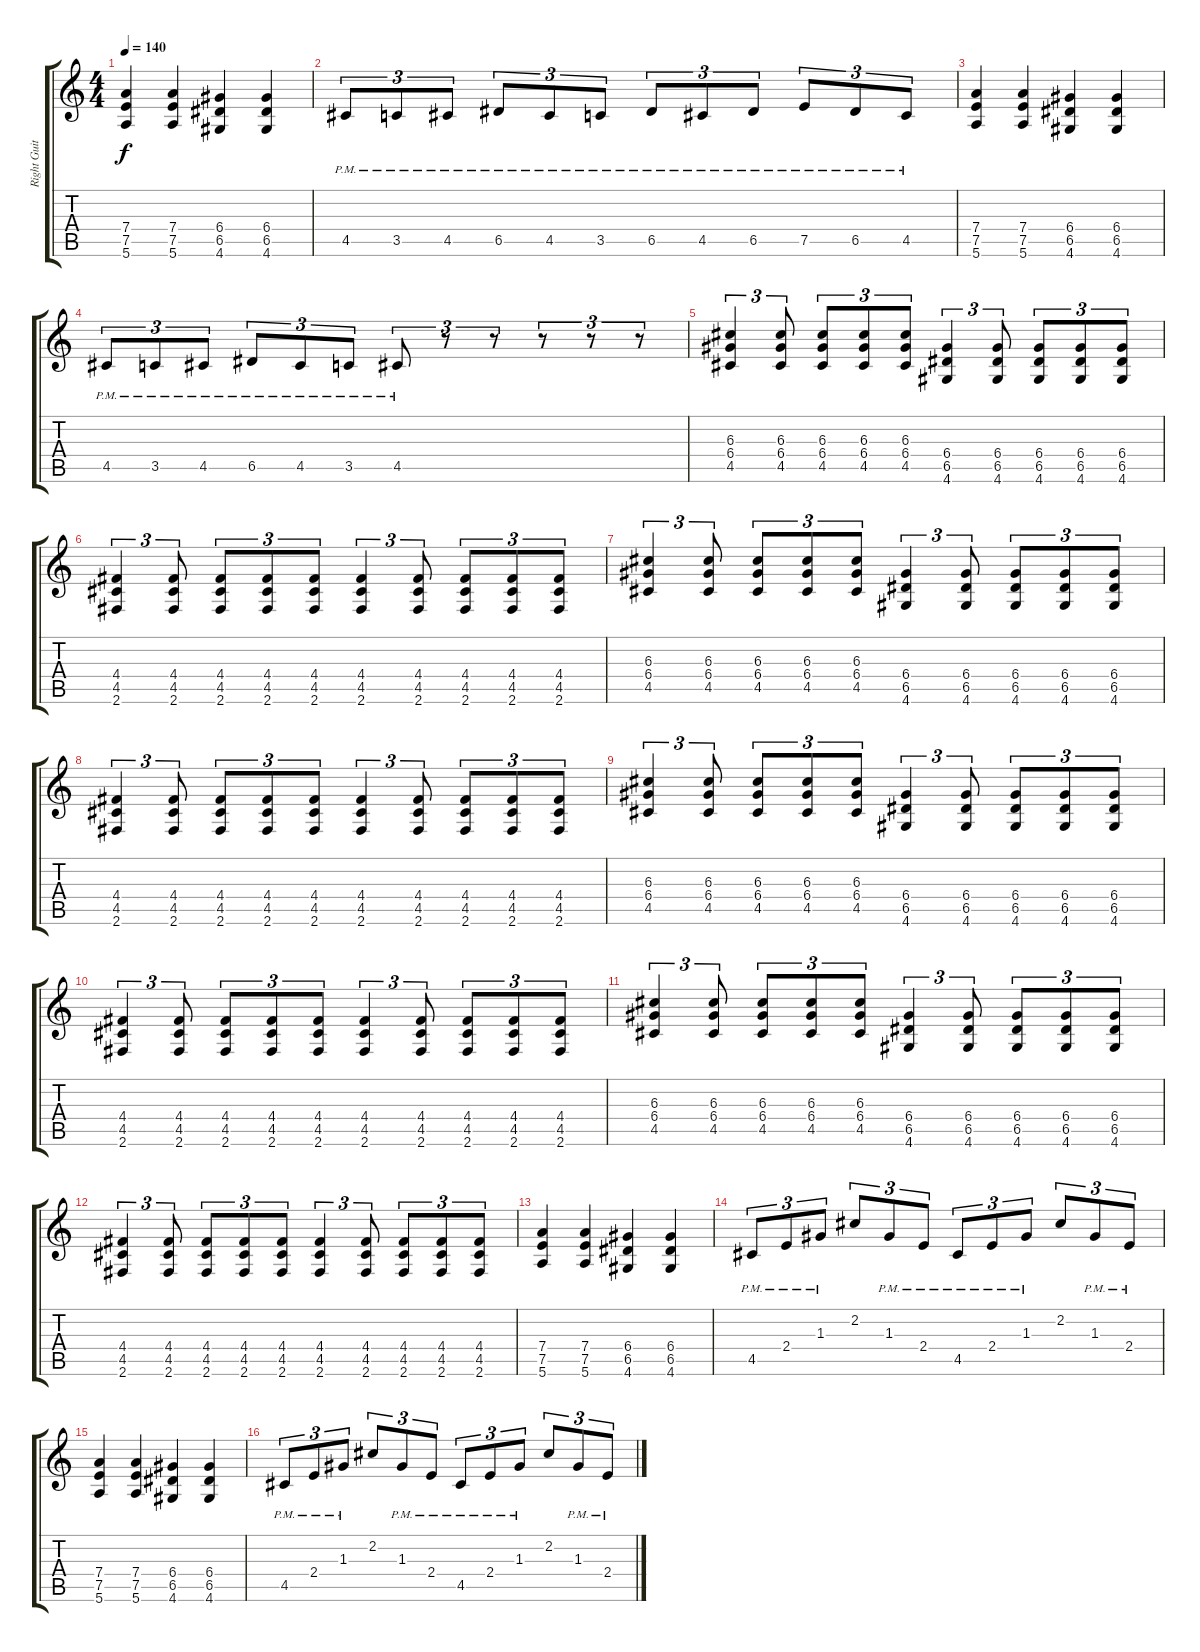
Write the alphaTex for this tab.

\track ("Right Guitar" "Right Guit") {instrument distortionguitar}
\staff {score tabs}
\tuning (E4 B3 G3 D3 A2 E2) {hide}
\ts (4 4)
\tempo 140
\clef g2
\ks c
(7.4 7.5 5.6).4{dy f} (7.4 7.5 5.6).4 (6.4 6.5 4.6).4 (6.4 6.5 4.6).4 |
4.5{pm}.8{tu (3 2)} 3.5{pm}.8{tu (3 2)} 4.5{pm}.8{tu (3 2)} 6.5{pm}.8{tu (3 2)} 4.5{pm}.8{tu (3 2)} 3.5{pm}.8{tu (3 2)} 6.5{pm}.8{tu (3 2)} 4.5{pm}.8{tu (3 2)} 6.5{pm}.8{tu (3 2)} 7.5{pm}.8{tu (3 2)} 6.5{pm}.8{tu (3 2)} 4.5{pm}.8{tu (3 2)} |
(7.4 7.5 5.6).4 (7.4 7.5 5.6).4 (6.4 6.5 4.6).4 (6.4 6.5 4.6).4 |
4.5{pm}.8{tu (3 2)} 3.5{pm}.8{tu (3 2)} 4.5{pm}.8{tu (3 2)} 6.5{pm}.8{tu (3 2)} 4.5{pm}.8{tu (3 2)} 3.5{pm}.8{tu (3 2)} 4.5{pm}.8{tu (3 2)} r.8{tu (3 2)} r.8{tu (3 2)} r.8{tu (3 2)} r.8{tu (3 2)} r.8{tu (3 2)} |
(6.3 6.4 4.5).4{tu (3 2)} (6.3 6.4 4.5).8{tu (3 2)} (6.3 6.4 4.5).8{tu (3 2)} (6.3 6.4 4.5).8{tu (3 2)} (6.3 6.4 4.5).8{tu (3 2)} (6.4 6.5 4.6).4{tu (3 2)} (6.4 6.5 4.6).8{tu (3 2)} (6.4 6.5 4.6).8{tu (3 2)} (6.4 6.5 4.6).8{tu (3 2)} (6.4 6.5 4.6).8{tu (3 2)} |
(4.4 4.5 2.6).4{tu (3 2)} (4.4 4.5 2.6).8{tu (3 2)} (4.4 4.5 2.6).8{tu (3 2)} (4.4 4.5 2.6).8{tu (3 2)} (4.4 4.5 2.6).8{tu (3 2)} (4.4 4.5 2.6).4{tu (3 2)} (4.4 4.5 2.6).8{tu (3 2)} (4.4 4.5 2.6).8{tu (3 2)} (4.4 4.5 2.6).8{tu (3 2)} (4.4 4.5 2.6).8{tu (3 2)} |
(6.3 6.4 4.5).4{tu (3 2)} (6.3 6.4 4.5).8{tu (3 2)} (6.3 6.4 4.5).8{tu (3 2)} (6.3 6.4 4.5).8{tu (3 2)} (6.3 6.4 4.5).8{tu (3 2)} (6.4 6.5 4.6).4{tu (3 2)} (6.4 6.5 4.6).8{tu (3 2)} (6.4 6.5 4.6).8{tu (3 2)} (6.4 6.5 4.6).8{tu (3 2)} (6.4 6.5 4.6).8{tu (3 2)} |
(4.4 4.5 2.6).4{tu (3 2)} (4.4 4.5 2.6).8{tu (3 2)} (4.4 4.5 2.6).8{tu (3 2)} (4.4 4.5 2.6).8{tu (3 2)} (4.4 4.5 2.6).8{tu (3 2)} (4.4 4.5 2.6).4{tu (3 2)} (4.4 4.5 2.6).8{tu (3 2)} (4.4 4.5 2.6).8{tu (3 2)} (4.4 4.5 2.6).8{tu (3 2)} (4.4 4.5 2.6).8{tu (3 2)} |
(6.3 6.4 4.5).4{tu (3 2)} (6.3 6.4 4.5).8{tu (3 2)} (6.3 6.4 4.5).8{tu (3 2)} (6.3 6.4 4.5).8{tu (3 2)} (6.3 6.4 4.5).8{tu (3 2)} (6.4 6.5 4.6).4{tu (3 2)} (6.4 6.5 4.6).8{tu (3 2)} (6.4 6.5 4.6).8{tu (3 2)} (6.4 6.5 4.6).8{tu (3 2)} (6.4 6.5 4.6).8{tu (3 2)} |
(4.4 4.5 2.6).4{tu (3 2)} (4.4 4.5 2.6).8{tu (3 2)} (4.4 4.5 2.6).8{tu (3 2)} (4.4 4.5 2.6).8{tu (3 2)} (4.4 4.5 2.6).8{tu (3 2)} (4.4 4.5 2.6).4{tu (3 2)} (4.4 4.5 2.6).8{tu (3 2)} (4.4 4.5 2.6).8{tu (3 2)} (4.4 4.5 2.6).8{tu (3 2)} (4.4 4.5 2.6).8{tu (3 2)} |
(6.3 6.4 4.5).4{tu (3 2)} (6.3 6.4 4.5).8{tu (3 2)} (6.3 6.4 4.5).8{tu (3 2)} (6.3 6.4 4.5).8{tu (3 2)} (6.3 6.4 4.5).8{tu (3 2)} (6.4 6.5 4.6).4{tu (3 2)} (6.4 6.5 4.6).8{tu (3 2)} (6.4 6.5 4.6).8{tu (3 2)} (6.4 6.5 4.6).8{tu (3 2)} (6.4 6.5 4.6).8{tu (3 2)} |
(4.4 4.5 2.6).4{tu (3 2)} (4.4 4.5 2.6).8{tu (3 2)} (4.4 4.5 2.6).8{tu (3 2)} (4.4 4.5 2.6).8{tu (3 2)} (4.4 4.5 2.6).8{tu (3 2)} (4.4 4.5 2.6).4{tu (3 2)} (4.4 4.5 2.6).8{tu (3 2)} (4.4 4.5 2.6).8{tu (3 2)} (4.4 4.5 2.6).8{tu (3 2)} (4.4 4.5 2.6).8{tu (3 2)} |
(7.4 7.5 5.6).4 (7.4 7.5 5.6).4 (6.4 6.5 4.6).4 (6.4 6.5 4.6).4 |
4.5{pm}.8{tu (3 2)} 2.4{pm}.8{tu (3 2)} 1.3{pm}.8{tu (3 2)} 2.2.8{tu (3 2)} 1.3{pm}.8{tu (3 2)} 2.4{pm}.8{tu (3 2)} 4.5{pm}.8{tu (3 2)} 2.4{pm}.8{tu (3 2)} 1.3{pm}.8{tu (3 2)} 2.2.8{tu (3 2)} 1.3{pm}.8{tu (3 2)} 2.4{pm}.8{tu (3 2)} |
(7.4 7.5 5.6).4 (7.4 7.5 5.6).4 (6.4 6.5 4.6).4 (6.4 6.5 4.6).4 |
4.5{pm}.8{tu (3 2)} 2.4{pm}.8{tu (3 2)} 1.3{pm}.8{tu (3 2)} 2.2.8{tu (3 2)} 1.3{pm}.8{tu (3 2)} 2.4{pm}.8{tu (3 2)} 4.5{pm}.8{tu (3 2)} 2.4{pm}.8{tu (3 2)} 1.3{pm}.8{tu (3 2)} 2.2.8{tu (3 2)} 1.3{pm}.8{tu (3 2)} 2.4{pm}.8{tu (3 2)}
